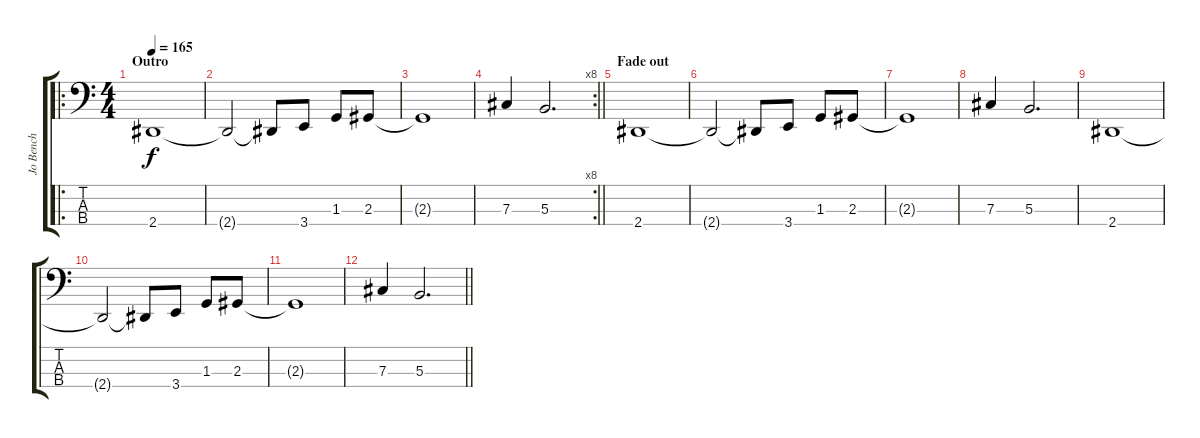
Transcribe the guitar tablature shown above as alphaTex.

\track ("Jo Bench" "Jo Bench") {instrument electricbasspick}
\staff {score tabs}
\tuning (E2 B1 Gb1 Db1) {hide}
\ro
\ts (4 4)
\section ("" "Outro")
\tempo 165
\clef f4
\ks c
2.4.1{dy f} |
2.4{t}.2 2.4{t}.8 3.4.8 1.3.8 2.3.8 |
2.3{t}.1 |
\rc 8
\barLineRight lightlight
7.3.4 5.3.2{d} |
\section ("" "Fade out")
2.4.1 |
2.4{t}.2 2.4{t}.8 3.4.8 1.3.8 2.3.8 |
2.3{t}.1 |
7.3.4 5.3.2{d} |
2.4.1 |
2.4{t}.2 2.4{t}.8 3.4.8 1.3.8 2.3.8 |
2.3{t}.1 |
\barLineRight lightlight
7.3.4 5.3.2{d}
